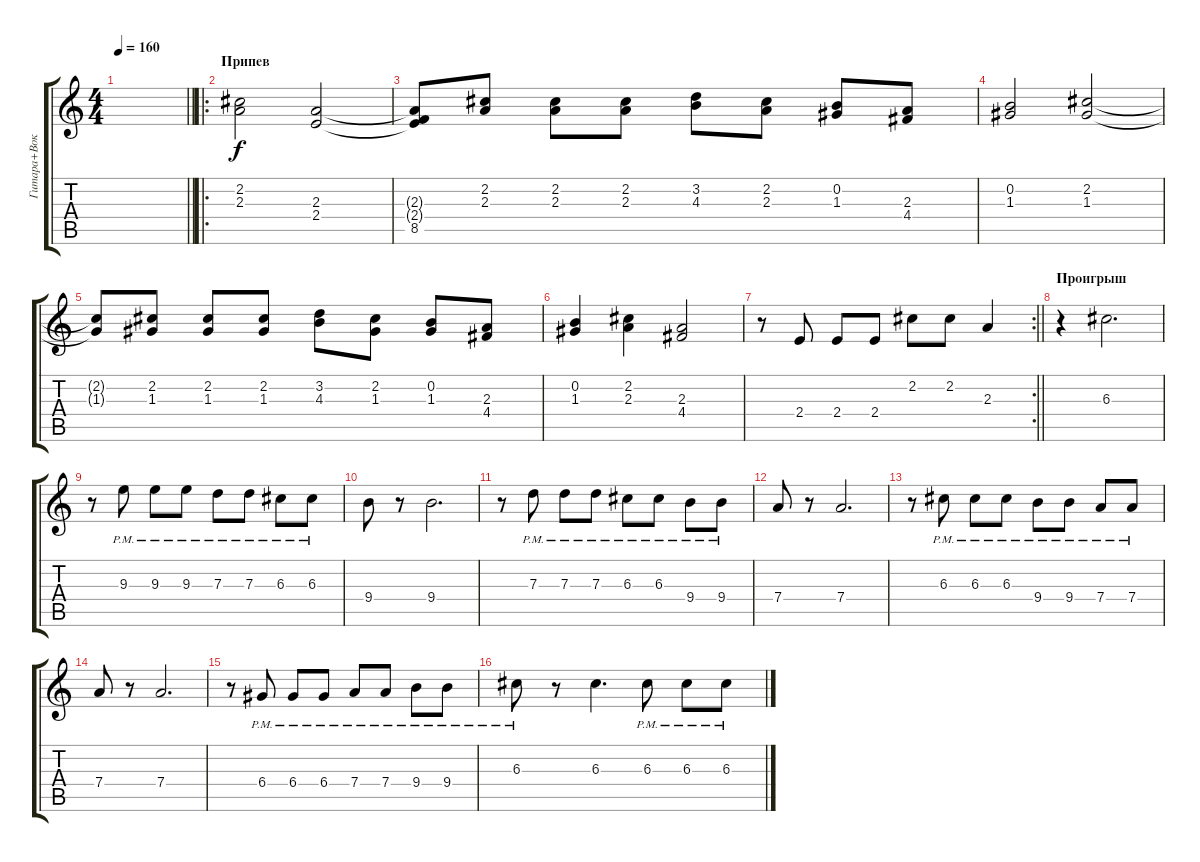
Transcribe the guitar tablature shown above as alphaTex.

\track ("Гитара+Вокал" "Гитара+Вок") {instrument overdrivenguitar}
\staff {score tabs}
\tuning (E4 B3 G3 D3 A2 E2) {hide}
\ts (4 4)
\tempo 160
\clef g2
\barLineRight lightlight
\ks c
|
\ro
\section ("" "Припев")
(2.2 2.3).2 (2.3 2.4).2 |
(2.3{t} 2.4{t} 8.5).8 (2.2 2.3).8 (2.2 2.3).8 (2.2 2.3).8 (3.2 4.3).8 (2.2 2.3).8 (0.2 1.3).8 (2.3 4.4).8 |
(0.2 1.3).2 (2.2 1.3).2 |
(2.2{t} 1.3{t}).8 (2.2 1.3).8 (2.2 1.3).8 (2.2 1.3).8 (3.2 4.3).8 (2.2 1.3).8 (0.2 1.3).8 (2.3 4.4).8 |
(0.2 1.3).4 (2.2 2.3).4 (2.3 4.4).2 |
\rc 2
\barLineRight lightlight
r.8 2.4.8 2.4.8 2.4.8 2.2.8 2.2.8 2.3.4 |
\section ("" "Проигрыш")
r.4 6.3.2{d} |
r.8 9.3{pm}.8 9.3{pm}.8 9.3{pm}.8 7.3{pm}.8 7.3{pm}.8 6.3{pm}.8 6.3{pm}.8 |
9.4.8 r.8 9.4.2{d} |
r.8 7.3{pm}.8 7.3{pm}.8 7.3{pm}.8 6.3{pm}.8 6.3{pm}.8 9.4{pm}.8 9.4{pm}.8 |
7.4.8 r.8 7.4.2{d} |
r.8 6.3{pm}.8 6.3{pm}.8 6.3{pm}.8 9.4{pm}.8 9.4{pm}.8 7.4{pm}.8 7.4{pm}.8 |
7.4.8 r.8 7.4.2{d} |
r.8 6.4{pm}.8 6.4{pm}.8 6.4{pm}.8 7.4{pm}.8 7.4{pm}.8 9.4{pm}.8 9.4{pm}.8 |
6.3{pm}.8 r.8 6.3.4{d} 6.3{pm}.8 6.3{pm}.8 6.3{pm}.8
